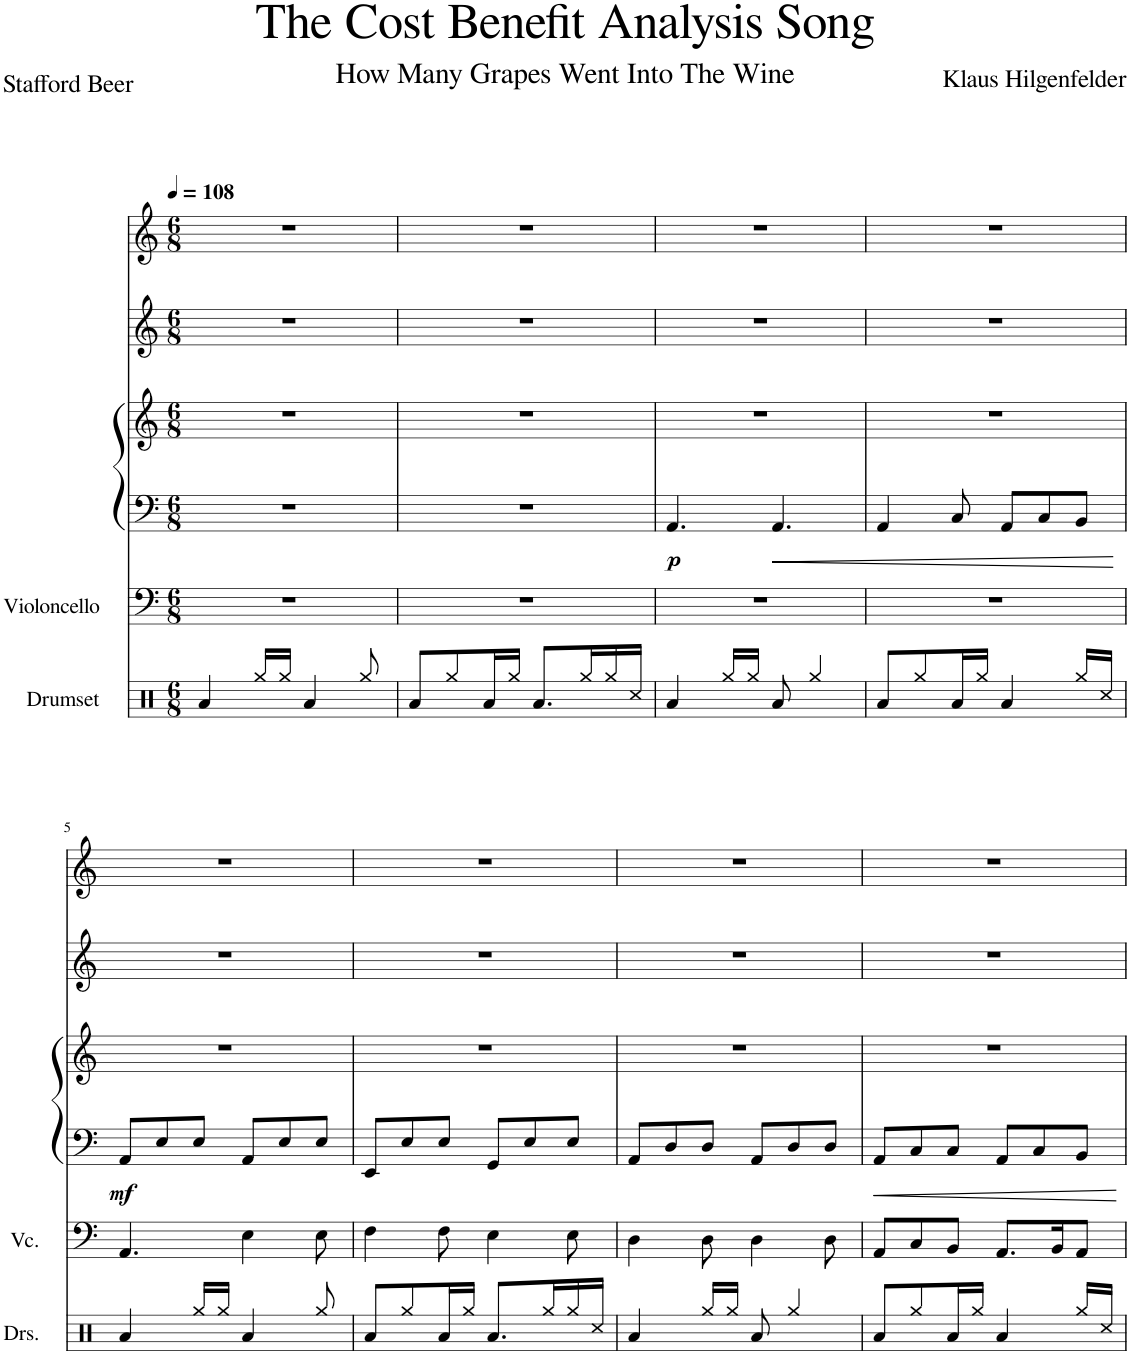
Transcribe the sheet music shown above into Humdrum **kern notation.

**kern	**kern	**kern	**kern	**dynam	**kern	**kern
*part5	*part4	*part3	*part3	*part3	*part2	*part1
*staff6	*staff5	*staff4	*staff3	*staff3/4	*staff2	*staff1
*I"Drumset	*I"Violoncello	*I"Piano	*	*	*I"Voice	*I"Voice
*I'Drs.	*I'Vc.	*I'Pno	*	*	*	*
*clefX	*clefF4	*clefF4	*clefG2	*	*clefG2	*clefG2
*k[]	*k[]	*k[]	*k[]	*	*k[]	*k[]
*M6/8	*M6/8	*M6/8	*M6/8	*	*M6/8	*M6/8
*MM108	*MM108	*MM108	*MM108	*	*MM108	*MM108
=1	=1	=1	=1	=1	=1	=1
4Ra/	2.r	2.r	2.r	.	2.r	2.r
16Rgg/LL	.	.	.	.	.	.
16Rgg/JJ	.	.	.	.	.	.
4Ra/	.	.	.	.	.	.
8Rgg/	.	.	.	.	.	.
=2	=2	=2	=2	=2	=2	=2
8Ra/L	2.r	2.r	2.r	.	2.r	2.r
8Rgg/	.	.	.	.	.	.
16Ra/L	.	.	.	.	.	.
16Rgg/JJ	.	.	.	.	.	.
8.Ra/L	.	.	.	.	.	.
16Rgg/L	.	.	.	.	.	.
16Rgg/	.	.	.	.	.	.
16Rcc/JJ	.	.	.	.	.	.
=3	=3	=3	=3	=3	=3	=3
!	!	!	!	!LO:DY:b=2	!	!
4Ra/	2.r	4.AA/	2.r	p	2.r	2.r
16Rgg/LL	.	.	.	.	.	.
16Rgg/JJ	.	.	.	.	.	.
8Ra/	.	4.AA/	.	.	.	.
4Rgg/	.	.	.	.	.	.
=4	=4	=4	=4	=4	=4	=4
8Ra/L	2.r	4AA/	2.r	.	2.r	2.r
8Rgg/	.	.	.	.	.	.
16Ra/L	.	8C/	.	.	.	.
16Rgg/JJ	.	.	.	.	.	.
4Ra/	.	8AA/L	.	.	.	.
.	.	8C/	.	.	.	.
16Rgg/LL	.	8BB/J	.	.	.	.
16Rcc/JJ	.	.	.	.	.	.
!!LO:LB:g=z
=5	=5	=5	=5	=5	=5	=5
!	!	!	!	!LO:DY:b=2	!	!
4Ra/	4.AA/	8AA/L	2.r	mf	2.r	2.r
.	.	8E/	.	.	.	.
16Rgg/LL	.	8E/J	.	.	.	.
16Rgg/JJ	.	.	.	.	.	.
4Ra/	4E\	8AA/L	.	.	.	.
.	.	8E/	.	.	.	.
8Rgg/	8E\	8E/J	.	.	.	.
=6	=6	=6	=6	=6	=6	=6
8Ra/L	4F\	8EE/L	2.r	.	2.r	2.r
8Rgg/	.	8E/	.	.	.	.
16Ra/L	8F\	8E/J	.	.	.	.
16Rgg/JJ	.	.	.	.	.	.
8.Ra/L	4E\	8GG/L	.	.	.	.
.	.	8E/	.	.	.	.
16Rgg/L	.	.	.	.	.	.
16Rgg/	8E\	8E/J	.	.	.	.
16Rcc/JJ	.	.	.	.	.	.
=7	=7	=7	=7	=7	=7	=7
4Ra/	4D\	8AA/L	2.r	.	2.r	2.r
.	.	8D/	.	.	.	.
16Rgg/LL	8D\	8D/J	.	.	.	.
16Rgg/JJ	.	.	.	.	.	.
8Ra/	4D\	8AA/L	.	.	.	.
4Rgg/	.	8D/	.	.	.	.
.	8D\	8D/J	.	.	.	.
=8	=8	=8	=8	=8	=8	=8
8Ra/L	8AA/L	8AA/L	2.r	.	2.r	2.r
8Rgg/	8C/	8C/	.	.	.	.
16Ra/L	8BB/J	8C/J	.	.	.	.
16Rgg/JJ	.	.	.	.	.	.
4Ra/	8.AA/L	8AA/L	.	.	.	.
.	.	8C/	.	.	.	.
.	16BB/K	.	.	.	.	.
16Rgg/LL	8AA/J	8BB/J	.	.	.	.
16Rcc/JJ	.	.	.	.	.	.
=	=	=	=	=	=	=
*-	*-	*-	*-	*-	*-	*-
